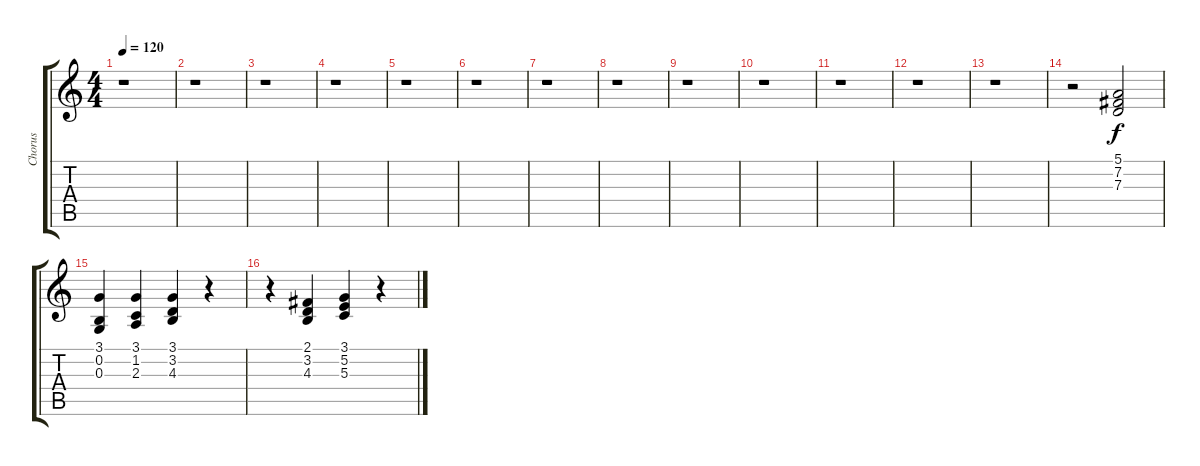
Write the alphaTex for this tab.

\track ("Chorus" "Chorus") {instrument choiraahs}
\staff {score tabs}
\tuning (E4 B3 G3 D3 A2 E2) {hide}
\ts (4 4)
\tempo 120
\clef g2
\ks c
r.1{dy f} |
r.1 |
r.1 |
r.1 |
r.1 |
r.1 |
r.1 |
r.1 |
r.1 |
r.1 |
r.1 |
r.1 |
r.1 |
r.2 (5.1 7.2 7.3).2 |
(3.1 0.2 0.3).4 (3.1 1.2 2.3).4 (3.1 3.2 4.3).4 r.4 |
r.4 (2.1 3.2 4.3).4 (3.1 5.2 5.3).4 r.4
